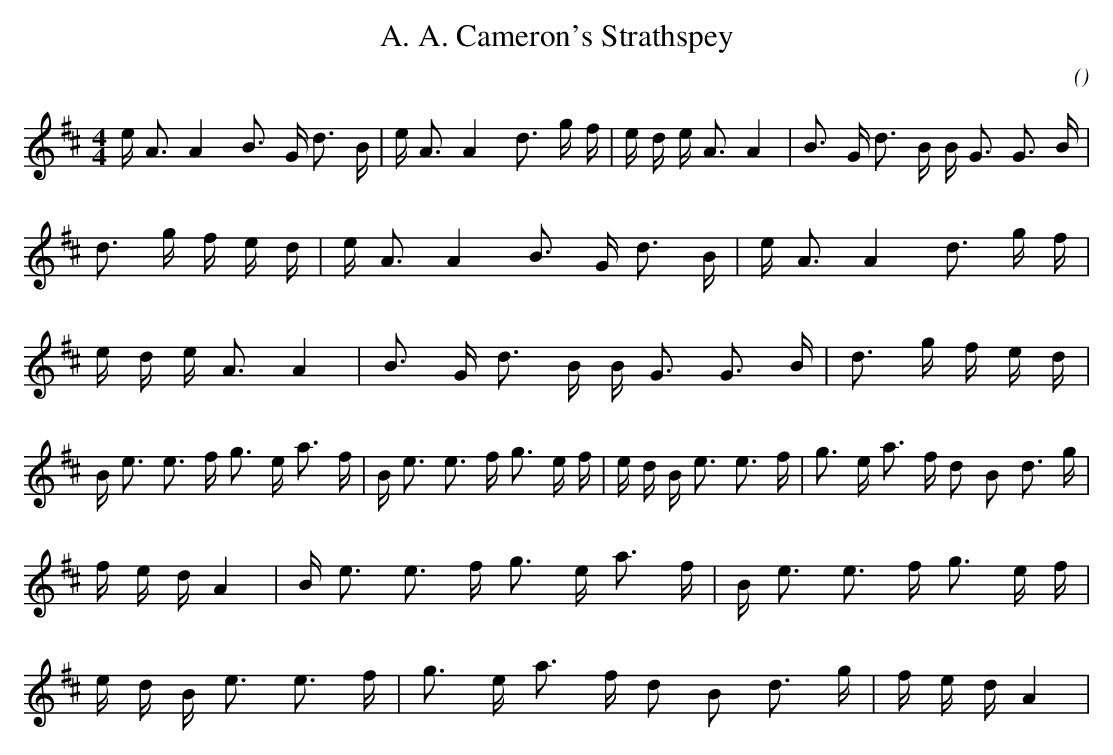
X:1
T: A. A. Cameron's Strathspey
C:
O:
M:4/4
K:D
K:D
M:4/4
L:1/16
e A3 A4 B3 G d3 B |e A3 A4 d3 g f4/3 |e4/3 d4/3 e A3 A4 |B3 G d3 B B G3 G3 B |d3 g f4/3 e4/3 d4/3 |e A3 A4 B3 G d3 B |e A3 A4 d3 g f4/3 |e4/3 d4/3 e A3 A4 |B3 G d3 B B G3 G3 B |d3 g f4/3 e4/3 d4/3 |
B e3 e3 f g3 e a3 f |B e3 e3 f g3 e f4/3 |e4/3 d4/3 B e3 e3 f |g3 e a3 f d2 B2 d3 g |f4/3 e4/3 d4/3 A4 |B e3 e3 f g3 e a3 f |B e3 e3 f g3 e f4/3 |e4/3 d4/3 B e3 e3 f |g3 e a3 f d2 B2 d3 g |f4/3 e4/3 d4/3 A4 |
